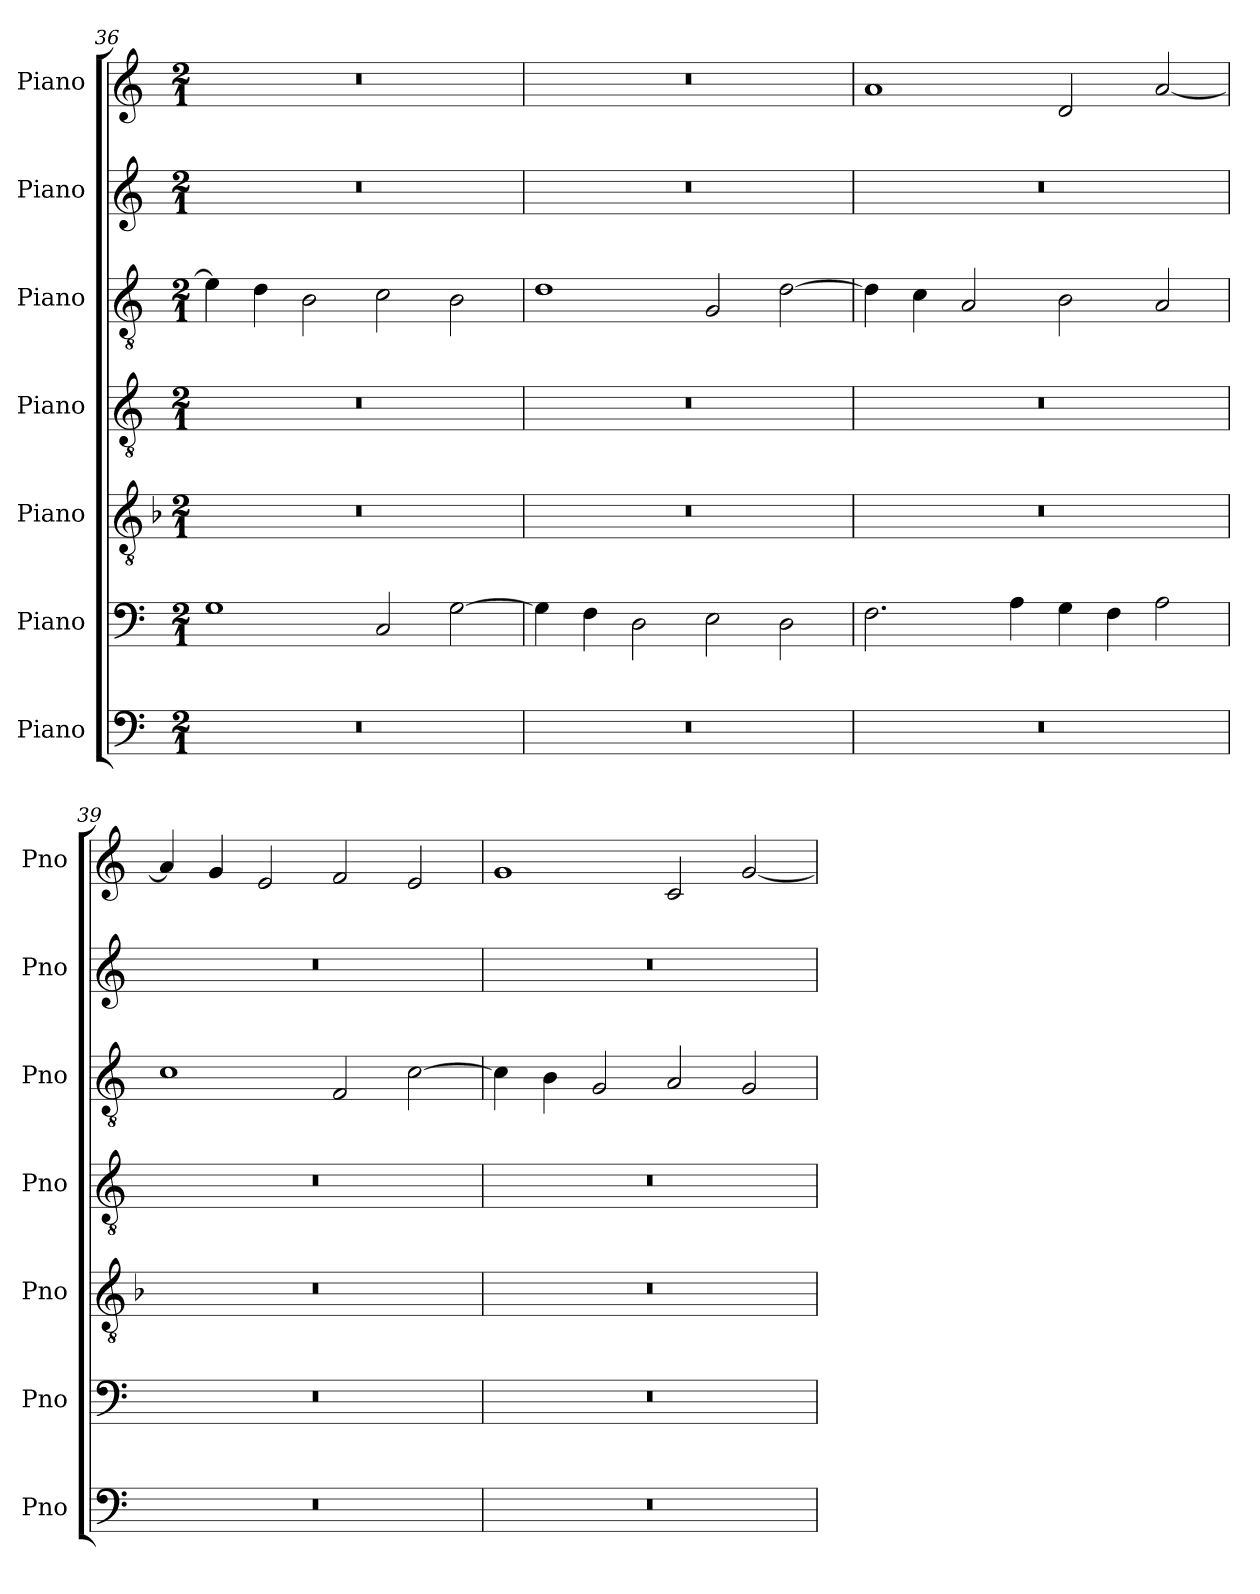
**kern	**kern	**kern	**kern	**kern	**kern	**kern
*part7	*part6	*part5	*part4	*part3	*part2	*part1
*staff7	*staff6	*staff5	*staff4	*staff3	*staff2	*staff1
*I"Piano	*I"Piano	*I"Piano	*I"Piano	*I"Piano	*I"Piano	*I"Piano
*I'Pno	*I'Pno	*I'Pno	*I'Pno	*I'Pno	*I'Pno	*I'Pno
*clefF4	*clefF4	*clefGv2	*clefGv2	*clefGv2	*clefG2	*clefG2
*k[]	*k[]	*k[b-]	*k[]	*k[]	*k[]	*k[]
*M2/1	*M2/1	*M2/1	*M2/1	*M2/1	*M2/1	*M2/1
=36	=36	=36	=36	=36	=36	=36
0r	1G	0r	0r	4e\]	0r	0r
.	.	.	.	4d\	.	.
.	.	.	.	2B\	.	.
.	2C/	.	.	2c\	.	.
.	[2G\	.	.	2B\	.	.
=37	=37	=37	=37	=37	=37	=37
0r	4G\]	0r	0r	1d	0r	0r
.	4F\	.	.	.	.	.
.	2D\	.	.	.	.	.
.	2E\	.	.	2G/	.	.
.	2D\	.	.	[2d\	.	.
!!LO:PB:g=z
=38	=38	=38	=38	=38	=38	=38
0r	2.F\	0r	0r	4d\]	0r	1a
.	.	.	.	4c\	.	.
.	.	.	.	2A/	.	.
.	4A\	.	.	.	.	.
.	4G\	.	.	2B\	.	2d/
.	4F\	.	.	.	.	.
.	2A\	.	.	2A/	.	[2a/
=39	=39	=39	=39	=39	=39	=39
0r	0r	0r	0r	1c	0r	4a/]
.	.	.	.	.	.	4g/
.	.	.	.	.	.	2e/
.	.	.	.	2F/	.	2f/
.	.	.	.	[2c\	.	2e/
=40	=40	=40	=40	=40	=40	=40
0r	0r	0r	0r	4c\]	0r	1g
.	.	.	.	4B\	.	.
.	.	.	.	2G/	.	.
.	.	.	.	2A/	.	2c/
.	.	.	.	2G/	.	[2g/
=	=	=	=	=	=	=
*-	*-	*-	*-	*-	*-	*-
